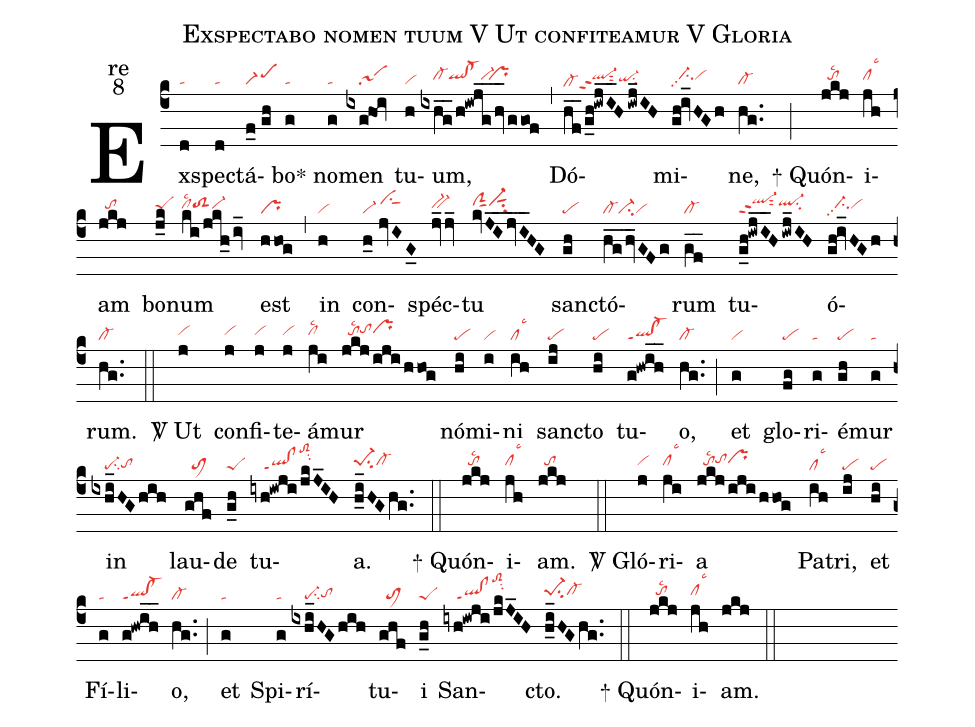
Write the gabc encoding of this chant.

name:Exspectabo nomen tuum V Ut confiteamur V Gloria;
office-part:re;
mode:8;
nabc-lines:1;
%%
(c4) Ex(d|ta)spec(d|ta)tá(f_0//gh|scM1)bo(g|ta)<sp>*</sp> no(g|ta)men(ixg!hoi|////sa1) tu(h|vi)um,(ixhg__/h!iwjg__/hv_/ggof|////cl-hhqlhh!cl-hhvi-hh``prhh) (,) Dó(hf__/g_h!iwjI__H/iwj_IH|cl-heql-hhppt2sut2qi-hgsu2)mi(gh!iv_HGh|//ci-hhpp2vihh)ne,(hg..|cl-) (;)<sp>+</sp> Quón(jkj|//tohhlsc2)i(jh|clhhlsc3)am(jkj|//tohh) bo(j_k|peShh)num(ki/jkh_/iv_|clhhlsc2toS2hhvi-hh) est(hhog|pr) (,) in(h|vi) con(h_0//jvIG_0|vi-/ciShj)spéc(jv_jv_|bv-hh)tu(kvJI__jvI__HG|clShisut1vi-hisut1su2) san(gh|pe)ctó(hg__/hv_GFg|cl-ci-vi)rum(gf__|cl-) tu(g_h!iwjI__H/iwj_IH|ql-hjppt2sut2ql-hisu2)ó(gh!iv_HGh|//ci-hhpp2vihh)rum.(hg..|cl-) (::)<sp>V/</sp> Ut(j|vihh) con(j|vihh)fi(j|vihh)te(j|vihh)á(ji|clhhlsc2)mur(jkj/iji/hhog|//tohhlsc2tohiprhi) nó(hi|pe)mi(i|vi)ni(ih|cllsc3) san(ij|pe)cto(hi|pe) tu(g!hwih__|ql!cl-ppt1)o,(hg..|cl-) (;) et(g|vi) glo(fg|pe)ri(g|ta)é(gh|pe)mur(g|ta) in(ixhi_HGhih|////pe-su2tohg) lau(ghf|//toM1)de(g_h|peS) tu(iyh!iwji/jkJ_IH|////ql!clppt1toS2hmsu2)a.(h_i_HGhg..|pe-1hhsu2cl-hh) (::) <sp>+</sp> Quón(jkj|//tohhlsc2)i(jh|clhhlsc3)am.(jkj|//tohh) (::)<sp>V/</sp> Gló(j|vihh)ri(ji|clhhlsc3)a(jkj/iji/hhog|//tohhlsc2tohiprhi) Pa(ih|cllsc3)tri,(ij|pe) et(hi|pe) Fí(g|ta)li(g!hwih__|ql!cl-ppt1)o,(hg..|cl-) (;) et(g|ta) Spi(g|ta)rí(ixhi_HG/hih|////pe-su2tohg)tu(ghf|//toM1)i(g_h|peS) San(iyh!iwji/jkJ_IH|////ql!clppt1toS2hmsu2)cto.(h_i_HGhg..|pe-1hhsu2cl-hh) (::)<sp>+</sp> Quón(jkj|//tohhlsc2)i(jh|clhhlsc3)am.(jkj) (::)
